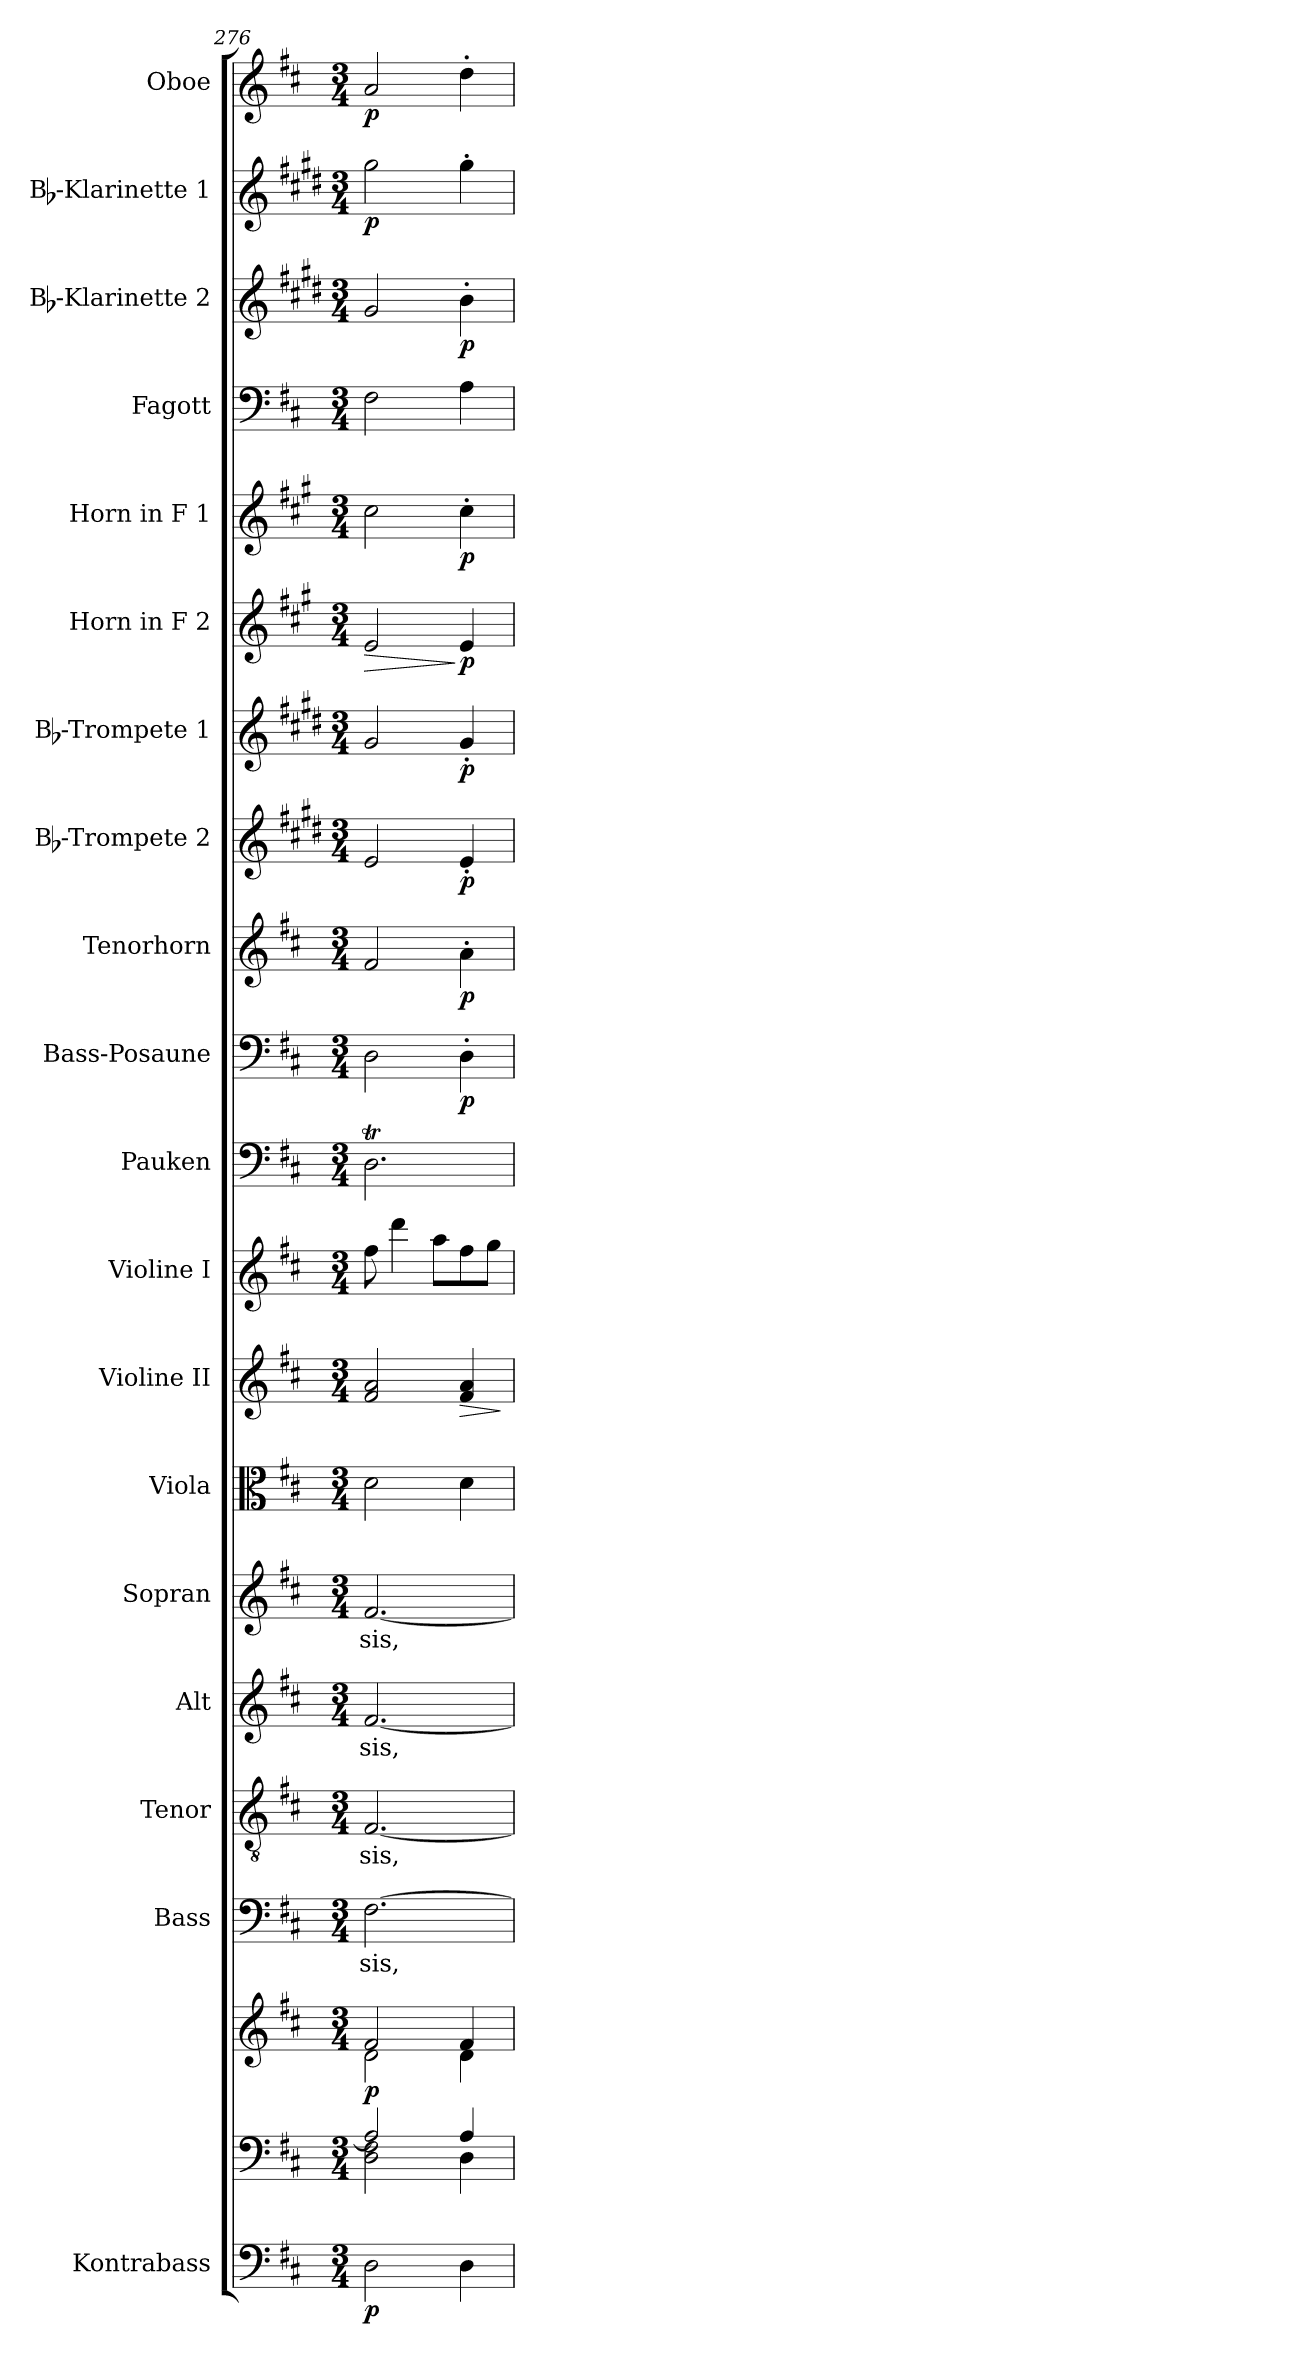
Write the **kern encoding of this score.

**kern	**dynam	**kern	**kern	**dynam	**kern	**text	**kern	**text	**kern	**text	**kern	**text	**kern	**kern	**dynam	**kern	**kern	**kern	**dynam	**kern	**dynam	**kern	**dynam	**kern	**dynam	**kern	**dynam	**kern	**dynam	**kern	**kern	**dynam	**kern	**dynam	**kern	**dynam
*part20	*part20	*part19	*part19	*part19	*part18	*part18	*part17	*part17	*part16	*part16	*part15	*part15	*part14	*part13	*part13	*part12	*part11	*part10	*part10	*part9	*part9	*part8	*part8	*part7	*part7	*part6	*part6	*part5	*part5	*part4	*part3	*part3	*part2	*part2	*part1	*part1
*staff21	*staff21	*staff20	*staff19	*staff19/20	*staff18	*staff18	*staff17	*staff17	*staff16	*staff16	*staff15	*staff15	*staff14	*staff13	*staff13	*staff12	*staff11	*staff10	*staff10	*staff9	*staff9	*staff8	*staff8	*staff7	*staff7	*staff6	*staff6	*staff5	*staff5	*staff4	*staff3	*staff3	*staff2	*staff2	*staff1	*staff1
*I"Kontrabass	*	*	*	*	*I"Bass	*	*I"Tenor	*	*I"Alt	*	*I"Sopran	*	*I"Viola	*I"Violine II	*	*I"Violine I	*I"Pauken	*I"Bass-Posaune	*	*I"Tenorhorn	*	*I"Bb-Trompete 2	*	*I"Bb-Trompete 1	*	*I"Horn in F 2	*	*I"Horn in F 1	*	*I"Fagott	*I"Bb-Klarinette 2	*	*I"Bb-Klarinette 1	*	*I"Oboe	*
*I'Kb.	*	*	*	*	*I'B.	*	*I'T.	*	*I'A.	*	*I'S.	*	*I'Vla.	*I'Vl. II	*	*I'Vl. I	*I'Pk.	*I'B. Pos.	*	*I'T. Hrn.	*	*I'Bb Trp. 2	*	*I'Bb Trp. 1	*	*	*	*	*	*I'Fg.	*I'Bb Kl. 2	*	*I'Bb Kl. 1	*	*I'Ob.	*
*clefF4	*	*clefF4	*clefG2	*	*clefF4	*	*clefGv2	*	*clefG2	*	*clefG2	*	*clefC3	*clefG2	*	*clefG2	*clefF4	*clefF4	*	*clefG2	*	*clefG2	*	*clefG2	*	*clefG2	*	*clefG2	*	*clefF4	*clefG2	*	*clefG2	*	*clefG2	*
*ITrd7c12	*	*	*	*	*	*	*	*	*	*	*	*	*	*	*	*	*	*	*	*ITrd8c14	*	*ITrd1c2	*	*ITrd1c2	*	*ITrd4c7	*	*ITrd4c7	*	*	*ITrd1c2	*	*ITrd1c2	*	*	*
*k[f#c#]	*	*k[f#c#]	*k[f#c#]	*	*k[f#c#]	*	*k[f#c#]	*	*k[f#c#]	*	*k[f#c#]	*	*k[f#c#]	*k[f#c#]	*	*k[f#c#]	*k[f#c#]	*k[f#c#]	*	*k[f#c#]	*	*k[f#c#]	*	*k[f#c#]	*	*k[f#c#]	*	*k[f#c#]	*	*k[f#c#]	*k[f#c#]	*	*k[f#c#]	*	*k[f#c#]	*
*D:	*	*D:	*D:	*	*D:	*	*D:	*	*D:	*	*D:	*	*D:	*D:	*	*D:	*D:	*D:	*	*D:	*	*D:	*	*D:	*	*D:	*	*D:	*	*D:	*D:	*	*D:	*	*D:	*
*M3/4	*	*M3/4	*M3/4	*	*M3/4	*	*M3/4	*	*M3/4	*	*M3/4	*	*M3/4	*M3/4	*	*M3/4	*M3/4	*M3/4	*	*M3/4	*	*M3/4	*	*M3/4	*	*M3/4	*	*M3/4	*	*M3/4	*M3/4	*	*M3/4	*	*M3/4	*
=276	=276	=276	=276	=276	=276	=276	=276	=276	=276	=276	=276	=276	=276	=276	=276	=276	=276	=276	=276	=276	=276	=276	=276	=276	=276	=276	=276	=276	=276	=276	=276	=276	=276	=276	=276	=276
*	*	*^	*^	*	*	*	*	*	*	*	*	*	*	*	*	*	*	*	*	*	*	*	*	*	*	*	*	*	*	*	*	*	*	*	*	*
!	!LO:DY:b	!	!	!	!	!LO:DY:b	!	!LO:LY:b	!	!LO:LY:b	!	!LO:LY:b	!	!LO:LY:b	!	!	!	!	!	!	!	!	!	!	!	!	!	!	!LO:HP:b	!	!	!	!	!	!	!LO:DY:b	!	!LO:DY:b
2DD\	p	2A/]	2D\ 2F#\	2f#/	2d\	p	[2.F#\	-sis,	[2.F#/	-sis,	[2.f#/	-sis,	[2.f#/	-sis,	2d\	2f#/ 2a/	.	8ff#\	2.DT\	2D\	.	2F#/	.	2d/	.	2f#/	.	2A/	>	2f#\	.	2F#\	2f#/	.	2ff#\	p	2a/	p
.	.	.	.	.	.	.	.	.	.	.	.	.	.	.	.	.	.	4ddd\	.	.	.	.	.	.	.	.	.	.	.	.	.	.	.	.	.	.	.	.
.	.	.	.	.	.	.	.	.	.	.	.	.	.	.	.	.	.	8aa\L	.	.	.	.	.	.	.	.	.	.	.	.	.	.	.	.	.	.	.	.
!	!	!	!	!	!	!	!	!	!	!	!	!	!	!	!	!	!LO:HP:b	!	!	!	!LO:DY:b	!	!LO:DY:b	!	!LO:DY:b	!	!LO:DY:b	!	!LO:DY:n=1:b	!	!LO:DY:b	!	!	!LO:DY:b	!	!	!	!
4DD\	.	4A/	4D\	4f#/	4d\	.	.	.	.	.	.	.	.	.	4d\	4f#/ 4a/	>	8ff#\	.	4D'>\	p	4A'>\	p	4d'</	p	4f#'</	p	4A/	] p	4f#'>\	p	4A\	4a'>\	p	4ff#'>\	.	4dd'>\	.
.	.	.	.	.	.	.	.	.	.	.	.	.	.	.	.	.	.	8gg\J	.	.	.	.	.	.	.	.	.	.	.	.	.	.	.	.	.	.	.	.
*	*	*v	*v	*	*	*	*	*	*	*	*	*	*	*	*	*	*	*	*	*	*	*	*	*	*	*	*	*	*	*	*	*	*	*	*	*	*	*
*	*	*	*v	*v	*	*	*	*	*	*	*	*	*	*	*	*	*	*	*	*	*	*	*	*	*	*	*	*	*	*	*	*	*	*	*	*	*
.	.	.	.	.	.	.	.	.	.	.	.	.	.	.	]	.	.	.	.	.	.	.	.	.	.	.	.	.	.	.	.	.	.	.	.	.
=	=	=	=	=	=	=	=	=	=	=	=	=	=	=	=	=	=	=	=	=	=	=	=	=	=	=	=	=	=	=	=	=	=	=	=	=
*-	*-	*-	*-	*-	*-	*-	*-	*-	*-	*-	*-	*-	*-	*-	*-	*-	*-	*-	*-	*-	*-	*-	*-	*-	*-	*-	*-	*-	*-	*-	*-	*-	*-	*-	*-	*-
